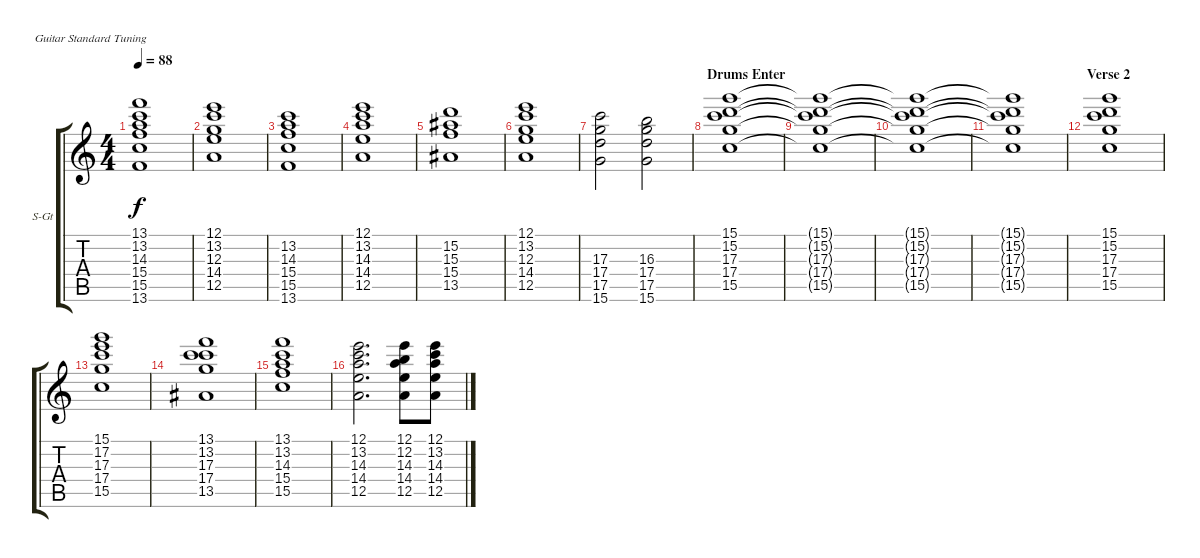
\bracketExtendMode groupsimilarinstruments
\firstSystemTrackNameOrientation horizontal
\otherSystemsTrackNameOrientation horizontal
\track ("Strings" "S-Gt") {instrument stringensemble2}
\staff {score tabs}
\tuning (E4 B3 G3 D3 A2 E2)
\displaytranspose 12
\ts (4 4)
\tempo 88
\clef g2
\ks c
(13.1{t} 13.2{t} 14.3{t} 15.4{t} 15.5{t} 13.6{t}).1{dy f} |
(12.1 13.2 12.3 14.4 12.5).1 |
(13.2 14.3 15.4 15.5 13.6).1 |
(12.1 13.2 14.3 14.4 12.5).1 |
(15.2 15.3 15.4 13.5).1 |
(12.1 13.2 12.3 14.4 12.5).1 |
(17.3 17.4 17.5 15.6).2 (16.3 17.4 17.5 15.6).2 |
\section ("" "Drums Enter")
(15.1 15.2 17.3 17.4 15.5).1 |
(15.1{t} 15.2{t} 17.3{t} 17.4{t} 15.5{t}).1 |
(15.1{t} 15.2{t} 17.3{t} 17.4{t} 15.5{t}).1 |
(15.1{t} 15.2{t} 17.3{t} 17.4{t} 15.5{t}).1 |
\section ("" "Verse 2")
(15.1 15.2 17.3 17.4 15.5).1 |
(15.1 17.2 17.3 17.4 15.5).1 |
(13.1 13.2 17.3 17.4 13.5).1 |
(13.1 13.2 14.3 15.4 15.5).1 |
(12.1 13.2 14.3 14.4 12.5).2{d} (12.1 12.2 14.3 14.4 12.5).8 (12.1 13.2 14.3 14.4 12.5).8
